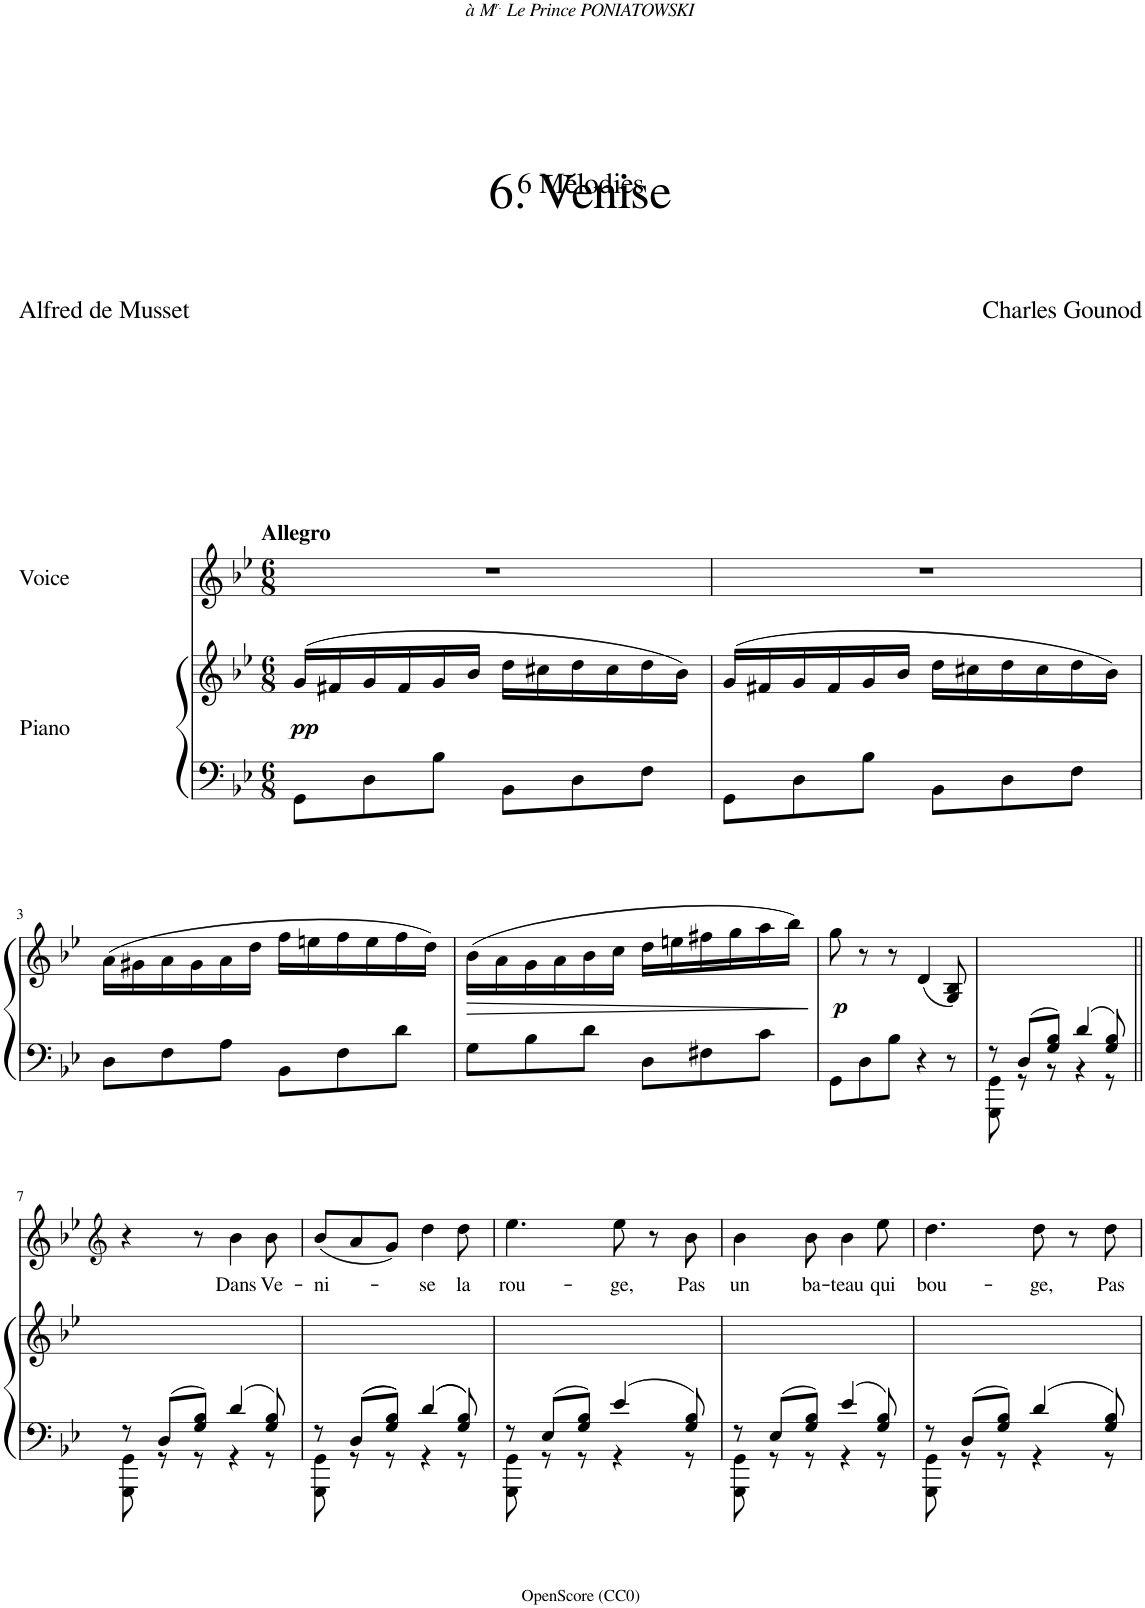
**kern	**kern	**dynam	**kern	**text
*part2	*part2	*part2	*part1	*part1
*staff3	*staff2	*staff2/3	*staff1	*staff1
*I"Piano	*	*	*I"Voice	*
*I'Pno	*	*	*	*
*clefF4	*clefG2	*	*clefG2	*
*k[b-e-]	*k[b-e-]	*	*k[b-e-]	*
*M6/8	*M6/8	*	*M6/8	*
=1	=1	=1	=1	=1
!	!	!	!LO:TX:a:B:t=Allegro	!
!	!	!LO:DY:b	!	!
8GG\L	(16g/LL	pp	2.r	.
.	16f#X/	.	.	.
8D\	16g/	.	.	.
.	16f#/	.	.	.
8B-\J	16g/	.	.	.
.	16b-/JJ	.	.	.
8BB-\L	16dd\LL	.	.	.
.	16cc#X\	.	.	.
8D\	16dd\	.	.	.
.	16cc#\	.	.	.
8F\J	16dd\	.	.	.
.	16b-\JJ)	.	.	.
=2	=2	=2	=2	=2
8GG\L	(16g/LL	.	2.r	.
.	16f#X/	.	.	.
8D\	16g/	.	.	.
.	16f#/	.	.	.
8B-\J	16g/	.	.	.
.	16b-/JJ	.	.	.
8BB-\L	16dd\LL	.	.	.
.	16cc#X\	.	.	.
8D\	16dd\	.	.	.
.	16cc#\	.	.	.
8F\J	16dd\	.	.	.
.	16b-\JJ)	.	.	.
!!LO:LB:g=z
=3	=3	=3	=3	=3
8D\L	(16a\LL	.	2.r	.
.	16g#X\	.	.	.
8F\	16a\	.	.	.
.	16g#\	.	.	.
8A\J	16a\	.	.	.
.	16dd\JJ	.	.	.
8BB-\L	16ff\LL	.	.	.
.	16een\	.	.	.
8F\	16ff\	.	.	.
.	16ee\	.	.	.
8d\J	16ff\	.	.	.
.	16dd\JJ)	.	.	.
=4	=4	=4	=4	=4
!	!	!LO:HP:b	!	!
8G\L	(16b-\LL	>	2.r	.
.	16a\	.	.	.
8B-\	16g\	.	.	.
.	16a\	.	.	.
8d\J	16b-\	.	.	.
.	16cc\JJ	.	.	.
8D\L	16dd\LL	.	.	.
.	16een\	.	.	.
8F#X\	16ff#X\	.	.	.
.	16gg\	.	.	.
8c\J	16aa\	.	.	.
.	16bb-\JJ)	.	.	.
.	.	]	.	.
=5	=5	=5	=5	=5
!	!	!LO:DY:b	!	!
8GG\L	8gg\	p	2.r	.
8D\	8r	.	.	.
8B-\J	8r	.	.	.
4r	(4d/	.	.	.
8r	8G/ 8B-/)	.	.	.
=6	=6	=6	=6	=6
*^	*	*	*	*
*	*^	*	*	*	*
8r	8GGG\ 8GG\	8ryy	2.ryy	.	2.r	.
*	*v	*v	*	*	*	*
8D/L	8r	.	.	.	.
8G/ 8B-/J	8r	.	.	.	.
4d/	4r	.	.	.	.
*	*^	*	*	*	*
8G/ 8B-/	8ryy	8r	.	.	.	.
*v	*v	*v	*	*	*	*
!!LO:LB:g=z
=7||	=7||	=7||	=7||	=7||
*	*	*	*clefG2	*
*	*	*	*k[b-e-]	*
*^	*	*	*	*
8r	8GGG\ 8GG\	4g	.	4r	.
8D/L	8r	.	.	.	.
8G/ 8B-/J	8r	4ryy	.	8r	.
!	!	!	!	!	!LO:LY:b
4d/	4r	.	.	4b-\	Dans
.	.	4ryy	.	.	.
!	!	!	!	!	!LO:LY:b
8G/ 8B-/	8r	.	.	8b-\	Ve-
=8	=8	=8	=8	=8	=8
!	!	!	!	!	!LO:LY:b
8r	8GGG\ 8GG\	2.ryy	.	(8b-/L	-ni-
8D/L	8r	.	.	8a/	.
8G/ 8B-/J	8r	.	.	8g/J)	.
!	!	!	!	!	!LO:LY:b
4d/	4r	.	.	4dd\	-se
!	!	!	!	!	!LO:LY:b
8G/ 8B-/	8r	.	.	8dd\	la
=9	=9	=9	=9	=9	=9
!	!	!	!	!	!LO:LY:b
8r	8GGG\ 8GG\	2.ryy	.	4.ee-\	rou-
8E-/L	8r	.	.	.	.
8G/ 8B-/J	8r	.	.	.	.
!	!	!	!	!	!LO:LY:b
4e-/	4r	.	.	8ee-\	-ge,
.	.	.	.	8r	.
!	!	!	!	!	!LO:LY:b
8G/ 8B-/	8r	.	.	8b-\	Pas
=10	=10	=10	=10	=10	=10
!	!	!	!	!	!LO:LY:b
8r	8GGG\ 8GG\	2.ryy	.	4b-\	un
8E-/L	8r	.	.	.	.
!	!	!	!	!	!LO:LY:b
8G/ 8B-/J	8r	.	.	8b-\	ba-
!	!	!	!	!	!LO:LY:b
4e-/	4r	.	.	4b-\	-teau
!	!	!	!	!	!LO:LY:b
8G/ 8B-/	8r	.	.	8ee-\	qui
=11	=11	=11	=11	=11	=11
!	!	!	!	!	!LO:LY:b
8r	8GGG\ 8GG\	2.ryy	.	4.dd\	bou-
8D/L	8r	.	.	.	.
8G/ 8B-/J	8r	.	.	.	.
!	!	!	!	!	!LO:LY:b
4d/	4r	.	.	8dd\	-ge,
.	.	.	.	8r	.
!	!	!	!	!	!LO:LY:b
8G/ 8B-/	8r	.	.	8dd\	Pas
*v	*v	*	*	*	*
=	=	=	=	=
*-	*-	*-	*-	*-
